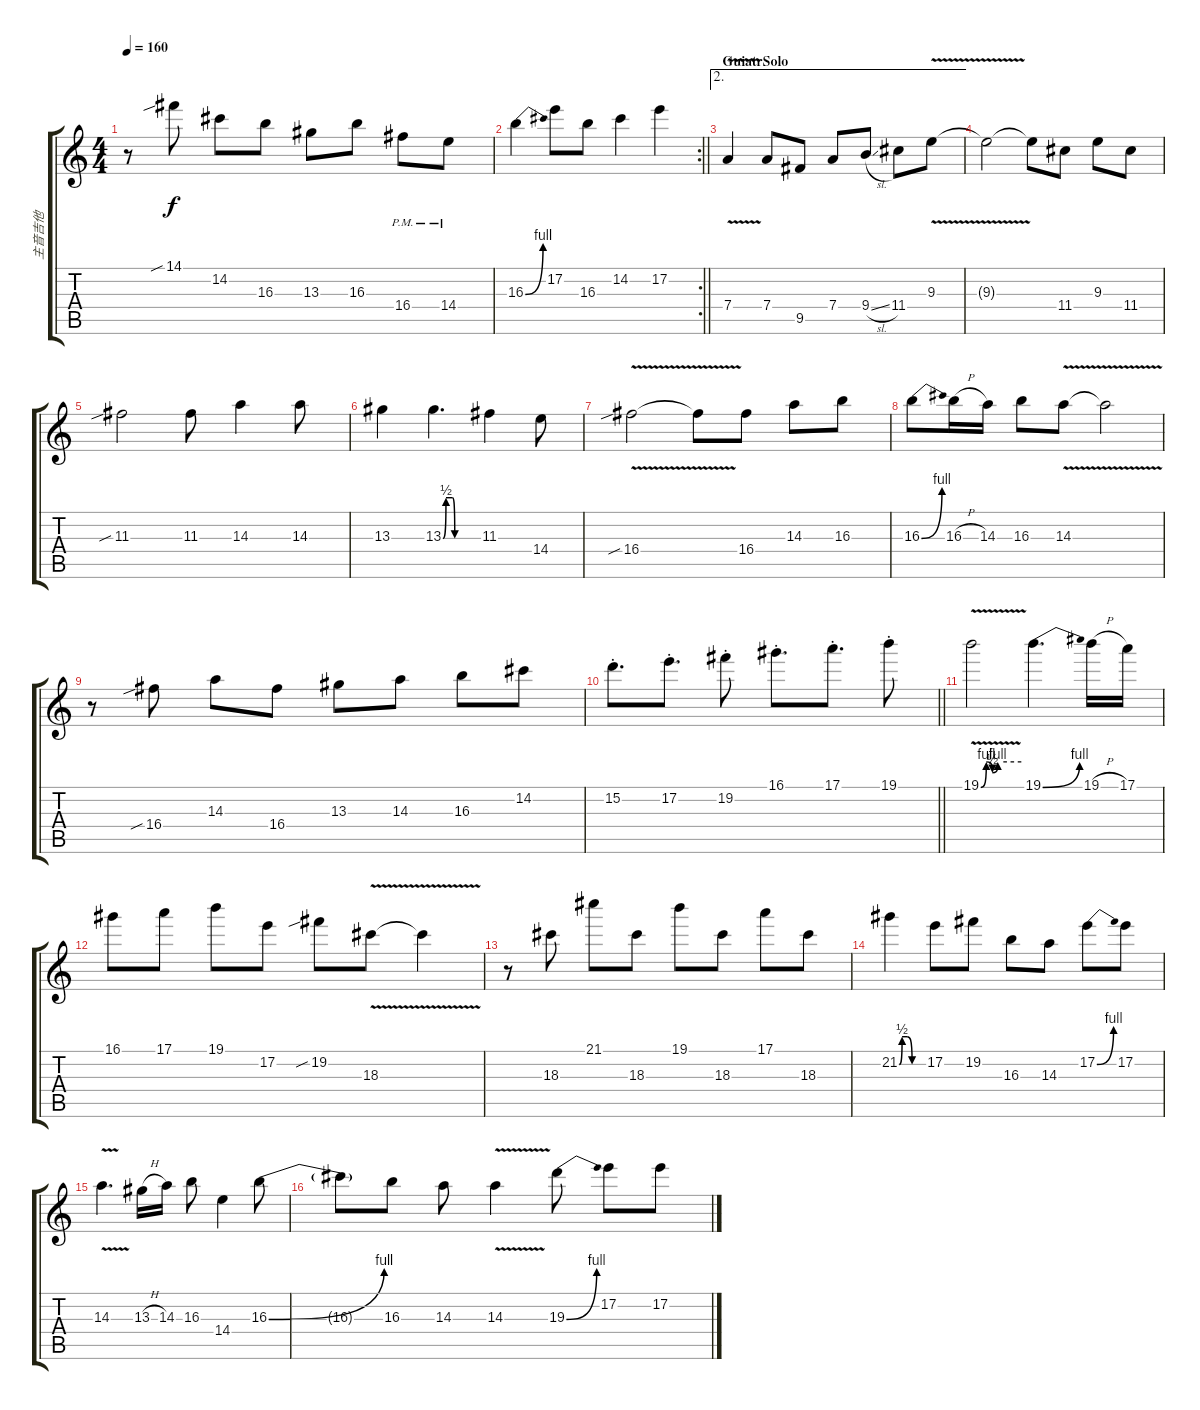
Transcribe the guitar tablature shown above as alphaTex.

\track ("主音吉他" "主音吉他") {instrument overdrivenguitar}
\staff {score tabs}
\tuning (E4 B3 G3 D3 A2 E2) {hide}
\ts (4 4)
\tempo 160
\clef g2
\ks c
r.8{dy f} 14.1{sib}.8 14.2.8 16.3.8 13.3.8 16.3.8 16.4{pm}.8 14.4{pm}.8 |
\rc 2
\barLineRight lightlight
16.3{be (bend 0 0 60 4)}.4 17.2.8 16.3.8 14.2.4 17.2.4 |
\ae 2
\section ("" "GuiatrSolo")
7.4{v}.4 7.4.8 9.5.8 7.4.8 9.4{sl}.8 11.4.8 9.3{v}.8 |
9.3{t}.2 9.3{t}.8 11.4.8 9.3.8 11.4.8 |
11.3{sib}.2 11.3.8 14.3.4 14.3.8 |
13.3.4 13.3{be (custom 0 0 5 2 16 2 20 0 31 0 60 0)}.4{d} 11.3.4 14.4.8 |
16.4{v sib}.2 16.4{t}.8 16.4.8 14.3.8 16.3.8 |
16.3{be (bend 0 0 60 4)}.8 16.3{h}.16 14.3.16 16.3.8 14.3{v}.8 14.3{t}.2 |
r.8 16.4{sib}.8 14.3.8 16.4.8 13.3.8 14.3.8 16.3.8 14.2.8 |
\barLineRight lightlight
15.2{st}.8{d} 17.2{st}.8{d} 19.2{st}.8 16.1{st}.8{d} 17.1{st}.8{d} 19.1{st}.8 |
19.1{be (custom 0 0 8 4 17 2 25 4 60 4) v}.2 19.1{be (bend 0 0 60 4)}.4{d} 19.1{h}.16 17.1.16 |
16.1.8 17.1.8 19.1.8 17.2.8 19.2{sib}.8 18.3{v}.8 18.3{t}.4 |
r.8 18.3.8 21.1.8 18.3.8 19.1.8 18.3.8 17.1.8 18.3.8 |
21.2{be (custom 0 0 7 2 20 2 32 0 60 0)}.4 17.2.8 19.2.8 16.3.8 14.3.8 17.2{be (bend 0 0 60 4)}.8 17.2.8 |
14.3{v}.4{d} 13.3{h}.16 14.3.16 16.3.8 14.4.4 16.3{be (bend 0 0 60 4)}.8 |
16.3{t}.8 16.3.8 14.3.8 14.3{v}.4 19.3{be (bend 0 0 60 4)}.8 17.2.8 17.2.8
